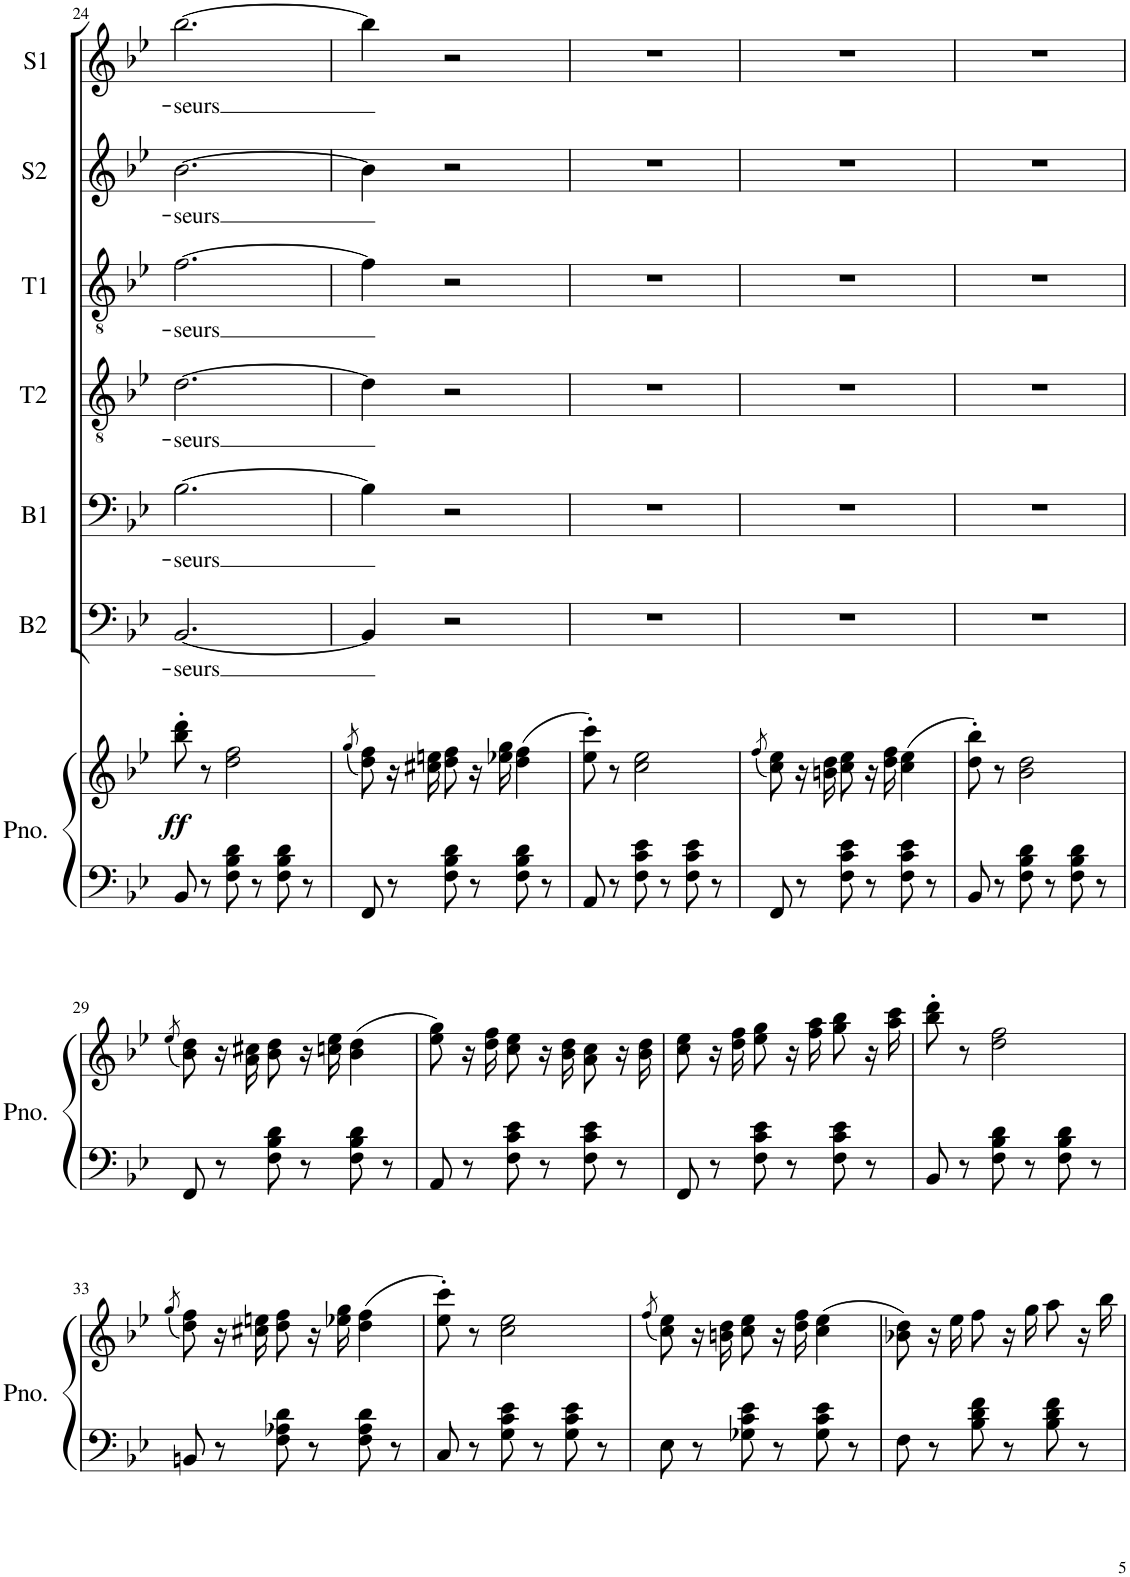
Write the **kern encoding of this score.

**kern	**kern	**dynam	**kern	**text	**kern	**text	**kern	**text	**kern	**text	**kern	**text	**kern	**text
*part7	*part7	*part7	*part6	*part6	*part5	*part5	*part4	*part4	*part3	*part3	*part2	*part2	*part1	*part1
*staff8	*staff7	*staff7/8	*staff6	*staff6	*staff5	*staff5	*staff4	*staff4	*staff3	*staff3	*staff2	*staff2	*staff1	*staff1
*I"Piano	*	*	*I"Basse 2	*	*I"Basse 1	*	*I"Tenor 2	*	*I"Tenor 1	*	*I"Soprano 2	*	*I"Soprano 1	*
*I'Pno.	*	*	*I'B2	*	*I'B1	*	*I'T2	*	*I'T1	*	*I'S2	*	*I'S1	*
!!LO:PB:g=z
*clefF4	*clefG2	*	*clefF4	*	*clefF4	*	*clefGv2	*	*clefGv2	*	*clefG2	*	*clefG2	*
*k[b-e-]	*k[b-e-]	*	*k[b-e-]	*	*k[b-e-]	*	*k[b-e-]	*	*k[b-e-]	*	*k[b-e-]	*	*k[b-e-]	*
*M3/4	*M3/4	*	*M3/4	*	*M3/4	*	*M3/4	*	*M3/4	*	*M3/4	*	*M3/4	*
=24	=24	=24	=24	=24	=24	=24	=24	=24	=24	=24	=24	=24	=24	=24
!	!	!LO:DY:b	!	!LO:LY:b	!	!LO:LY:b	!	!LO:LY:b	!	!LO:LY:b	!	!LO:LY:b	!	!LO:LY:b
8BB-/	8bb-\' 8ddd\'	ff	[2.BB-/	-seurs	[2.B-\	-seurs	[2.d\	-seurs	[2.f\	-seurs	[2.b-\	-seurs	[2.bb-\	-seurs
8r	8r	.	.	.	.	.	.	.	.	.	.	.	.	.
8F\ 8B-\ 8d\	2dd\ 2ff\	.	.	.	.	.	.	.	.	.	.	.	.	.
8r	.	.	.	.	.	.	.	.	.	.	.	.	.	.
8F\ 8B-\ 8d\	.	.	.	.	.	.	.	.	.	.	.	.	.	.
8r	.	.	.	.	.	.	.	.	.	.	.	.	.	.
=25	=25	=25	=25	=25	=25	=25	=25	=25	=25	=25	=25	=25	=25	=25
.	(8qgg/	.	.	.	.	.	.	.	.	.	.	.	.	.
8FF/	8dd\ 8ff\)	.	4BB-/]	.	4B-\]	.	4d\]	.	4f\]	.	4b-\]	.	4bb-\]	.
8r	16r	.	.	.	.	.	.	.	.	.	.	.	.	.
.	16cc#X\ 16een\	.	.	.	.	.	.	.	.	.	.	.	.	.
8F\ 8B-\ 8d\	8dd\ 8ff\	.	2r	.	2r	.	2r	.	2r	.	2r	.	2r	.
8r	16r	.	.	.	.	.	.	.	.	.	.	.	.	.
.	16ee-X\ 16gg\	.	.	.	.	.	.	.	.	.	.	.	.	.
8F\ 8B-\ 8d\	(4dd\ 4ff\	.	.	.	.	.	.	.	.	.	.	.	.	.
8r	.	.	.	.	.	.	.	.	.	.	.	.	.	.
=26	=26	=26	=26	=26	=26	=26	=26	=26	=26	=26	=26	=26	=26	=26
8AA/	8ee-\' 8ccc\')	.	2.r	.	2.r	.	2.r	.	2.r	.	2.r	.	2.r	.
8r	8r	.	.	.	.	.	.	.	.	.	.	.	.	.
8F\ 8c\ 8e-\	2cc\ 2ee-\	.	.	.	.	.	.	.	.	.	.	.	.	.
8r	.	.	.	.	.	.	.	.	.	.	.	.	.	.
8F\ 8c\ 8e-\	.	.	.	.	.	.	.	.	.	.	.	.	.	.
8r	.	.	.	.	.	.	.	.	.	.	.	.	.	.
=27	=27	=27	=27	=27	=27	=27	=27	=27	=27	=27	=27	=27	=27	=27
.	(8qff/	.	.	.	.	.	.	.	.	.	.	.	.	.
8FF/	8cc\ 8ee-\)	.	2.r	.	2.r	.	2.r	.	2.r	.	2.r	.	2.r	.
8r	16r	.	.	.	.	.	.	.	.	.	.	.	.	.
.	16bn\ 16dd\	.	.	.	.	.	.	.	.	.	.	.	.	.
8F\ 8c\ 8e-\	8cc\ 8ee-\	.	.	.	.	.	.	.	.	.	.	.	.	.
8r	16r	.	.	.	.	.	.	.	.	.	.	.	.	.
.	16dd\ 16ff\	.	.	.	.	.	.	.	.	.	.	.	.	.
8F\ 8c\ 8e-\	(4cc\ 4ee-\	.	.	.	.	.	.	.	.	.	.	.	.	.
8r	.	.	.	.	.	.	.	.	.	.	.	.	.	.
=28	=28	=28	=28	=28	=28	=28	=28	=28	=28	=28	=28	=28	=28	=28
8BB-/	8dd\' 8bb-\')	.	2.r	.	2.r	.	2.r	.	2.r	.	2.r	.	2.r	.
8r	8r	.	.	.	.	.	.	.	.	.	.	.	.	.
8F\ 8B-\ 8d\	2b-\ 2dd\	.	.	.	.	.	.	.	.	.	.	.	.	.
8r	.	.	.	.	.	.	.	.	.	.	.	.	.	.
8F\ 8B-\ 8d\	.	.	.	.	.	.	.	.	.	.	.	.	.	.
8r	.	.	.	.	.	.	.	.	.	.	.	.	.	.
!!LO:LB:g=z
=29	=29	=29	=29	=29	=29	=29	=29	=29	=29	=29	=29	=29	=29	=29
.	(8qee-/	.	.	.	.	.	.	.	.	.	.	.	.	.
8FF/	8b-\ 8dd\)	.	2.r	.	2.r	.	2.r	.	2.r	.	2.r	.	2.r	.
8r	16r	.	.	.	.	.	.	.	.	.	.	.	.	.
.	16a\ 16cc#X\	.	.	.	.	.	.	.	.	.	.	.	.	.
8F\ 8B-\ 8d\	8b-\ 8dd\	.	.	.	.	.	.	.	.	.	.	.	.	.
8r	16r	.	.	.	.	.	.	.	.	.	.	.	.	.
.	16ccn\ 16ee-\	.	.	.	.	.	.	.	.	.	.	.	.	.
8F\ 8B-\ 8d\	(4b-\ 4dd\	.	.	.	.	.	.	.	.	.	.	.	.	.
8r	.	.	.	.	.	.	.	.	.	.	.	.	.	.
=30	=30	=30	=30	=30	=30	=30	=30	=30	=30	=30	=30	=30	=30	=30
8AA/	8ee-\ 8gg\)	.	2.r	.	2.r	.	2.r	.	2.r	.	2.r	.	2.r	.
8r	16r	.	.	.	.	.	.	.	.	.	.	.	.	.
.	16dd\ 16ff\	.	.	.	.	.	.	.	.	.	.	.	.	.
8F\ 8c\ 8e-\	8cc\ 8ee-\	.	.	.	.	.	.	.	.	.	.	.	.	.
8r	16r	.	.	.	.	.	.	.	.	.	.	.	.	.
.	16b-\ 16dd\	.	.	.	.	.	.	.	.	.	.	.	.	.
8F\ 8c\ 8e-\	8a\ 8cc\	.	.	.	.	.	.	.	.	.	.	.	.	.
8r	16r	.	.	.	.	.	.	.	.	.	.	.	.	.
.	16b-\ 16dd\	.	.	.	.	.	.	.	.	.	.	.	.	.
=31	=31	=31	=31	=31	=31	=31	=31	=31	=31	=31	=31	=31	=31	=31
8FF/	8cc\ 8ee-\	.	2.r	.	2.r	.	2.r	.	2.r	.	2.r	.	2.r	.
8r	16r	.	.	.	.	.	.	.	.	.	.	.	.	.
.	16dd\ 16ff\	.	.	.	.	.	.	.	.	.	.	.	.	.
8F\ 8c\ 8e-\	8ee-\ 8gg\	.	.	.	.	.	.	.	.	.	.	.	.	.
8r	16r	.	.	.	.	.	.	.	.	.	.	.	.	.
.	16ff\ 16aa\	.	.	.	.	.	.	.	.	.	.	.	.	.
8F\ 8c\ 8e-\	8gg\ 8bb-\	.	.	.	.	.	.	.	.	.	.	.	.	.
8r	16r	.	.	.	.	.	.	.	.	.	.	.	.	.
.	16aa\ 16ccc\	.	.	.	.	.	.	.	.	.	.	.	.	.
=32	=32	=32	=32	=32	=32	=32	=32	=32	=32	=32	=32	=32	=32	=32
8BB-/	8bb-\' 8ddd\'	.	2.r	.	2.r	.	2.r	.	2.r	.	2.r	.	2.r	.
8r	8r	.	.	.	.	.	.	.	.	.	.	.	.	.
8F\ 8B-\ 8d\	2dd\ 2ff\	.	.	.	.	.	.	.	.	.	.	.	.	.
8r	.	.	.	.	.	.	.	.	.	.	.	.	.	.
8F\ 8B-\ 8d\	.	.	.	.	.	.	.	.	.	.	.	.	.	.
8r	.	.	.	.	.	.	.	.	.	.	.	.	.	.
!!LO:LB:g=z
=33	=33	=33	=33	=33	=33	=33	=33	=33	=33	=33	=33	=33	=33	=33
.	(8qgg/	.	.	.	.	.	.	.	.	.	.	.	.	.
8BBn/	8dd\ 8ff\)	.	2.r	.	2.r	.	2.r	.	2.r	.	2.r	.	2.r	.
8r	16r	.	.	.	.	.	.	.	.	.	.	.	.	.
.	16cc#X\ 16een\	.	.	.	.	.	.	.	.	.	.	.	.	.
8F\ 8A-X\ 8d\	8dd\ 8ff\	.	.	.	.	.	.	.	.	.	.	.	.	.
8r	16r	.	.	.	.	.	.	.	.	.	.	.	.	.
.	16ee-X\ 16gg\	.	.	.	.	.	.	.	.	.	.	.	.	.
8F\ 8A-\ 8d\	(4dd\ 4ff\	.	.	.	.	.	.	.	.	.	.	.	.	.
8r	.	.	.	.	.	.	.	.	.	.	.	.	.	.
=34	=34	=34	=34	=34	=34	=34	=34	=34	=34	=34	=34	=34	=34	=34
8C/	8ee-\' 8ccc\')	.	2.r	.	2.r	.	2.r	.	2.r	.	2.r	.	2.r	.
8r	8r	.	.	.	.	.	.	.	.	.	.	.	.	.
8G\ 8c\ 8e-\	2cc\ 2ee-\	.	.	.	.	.	.	.	.	.	.	.	.	.
8r	.	.	.	.	.	.	.	.	.	.	.	.	.	.
8G\ 8c\ 8e-\	.	.	.	.	.	.	.	.	.	.	.	.	.	.
8r	.	.	.	.	.	.	.	.	.	.	.	.	.	.
=35	=35	=35	=35	=35	=35	=35	=35	=35	=35	=35	=35	=35	=35	=35
.	(8qff/	.	.	.	.	.	.	.	.	.	.	.	.	.
8E-\	8cc\ 8ee-\)	.	2.r	.	2.r	.	2.r	.	2.r	.	2.r	.	2.r	.
8r	16r	.	.	.	.	.	.	.	.	.	.	.	.	.
.	16bn\ 16dd\	.	.	.	.	.	.	.	.	.	.	.	.	.
8G-X\ 8c\ 8e-\	8cc\ 8ee-\	.	.	.	.	.	.	.	.	.	.	.	.	.
8r	16r	.	.	.	.	.	.	.	.	.	.	.	.	.
.	16dd\ 16ff\	.	.	.	.	.	.	.	.	.	.	.	.	.
8G-\ 8c\ 8e-\	(4cc\ 4ee-\	.	.	.	.	.	.	.	.	.	.	.	.	.
8r	.	.	.	.	.	.	.	.	.	.	.	.	.	.
=36	=36	=36	=36	=36	=36	=36	=36	=36	=36	=36	=36	=36	=36	=36
8F\	8b-X\ 8dd\)	.	2.r	.	2.r	.	2.r	.	2.r	.	2.r	.	2.r	.
8r	16r	.	.	.	.	.	.	.	.	.	.	.	.	.
.	16ee-\	.	.	.	.	.	.	.	.	.	.	.	.	.
8B-\ 8d\ 8f\	8ff\	.	.	.	.	.	.	.	.	.	.	.	.	.
8r	16r	.	.	.	.	.	.	.	.	.	.	.	.	.
.	16gg\	.	.	.	.	.	.	.	.	.	.	.	.	.
8B-\ 8d\ 8f\	8aa\	.	.	.	.	.	.	.	.	.	.	.	.	.
8r	16r	.	.	.	.	.	.	.	.	.	.	.	.	.
.	16bb-\	.	.	.	.	.	.	.	.	.	.	.	.	.
=	=	=	=	=	=	=	=	=	=	=	=	=	=	=
*-	*-	*-	*-	*-	*-	*-	*-	*-	*-	*-	*-	*-	*-	*-
